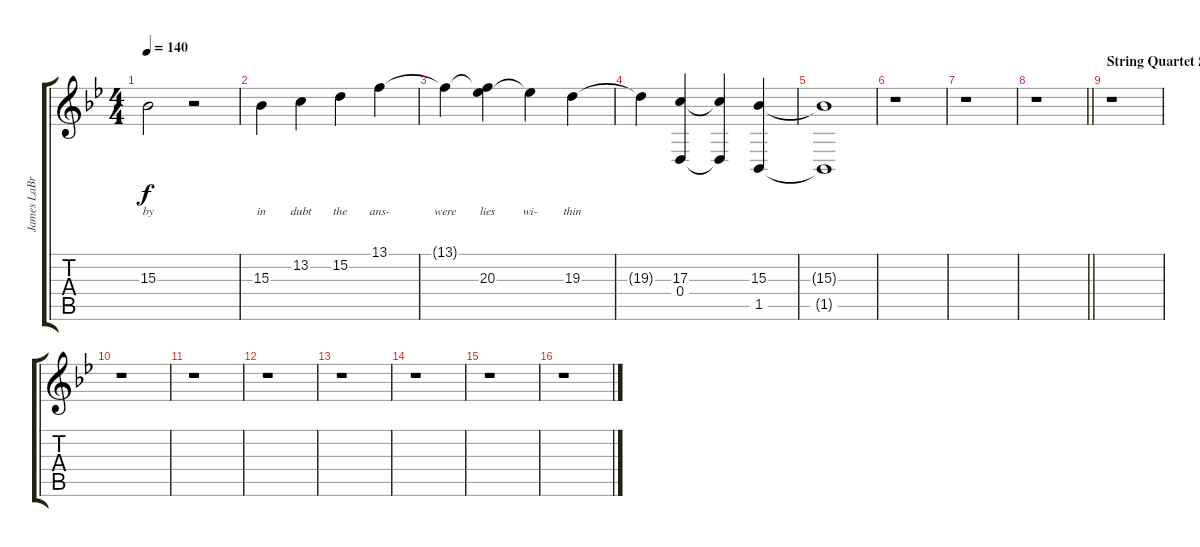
\track ("James LaBrie (Lyrics)" "James LaBr") {instrument flute}
\staff {score tabs}
\tuning (E4 B3 G3 D3 A2 E2) {hide}
\ts (4 4)
\tempo 140
\clef g2
\ks bb
15.3{t}.2{lyrics (0 "by") lyrics (1 "") lyrics (2 "") lyrics (3 "") lyrics (4 "") dy f} r.2 |
15.3.4{lyrics (0 "in") lyrics (1 "") lyrics (2 "") lyrics (3 "") lyrics (4 "")} 13.2.4{lyrics (0 "dubt") lyrics (1 "") lyrics (2 "") lyrics (3 "") lyrics (4 "")} 15.2.4{lyrics (0 "the") lyrics (1 "") lyrics (2 "") lyrics (3 "") lyrics (4 "")} 13.1.4{lyrics (0 "ans-") lyrics (1 "") lyrics (2 "") lyrics (3 "") lyrics (4 "")} |
13.1{t}.4{lyrics (0 "were") lyrics (1 "") lyrics (2 "") lyrics (3 "") lyrics (4 "")} (13.1{t} 20.3).4{lyrics (0 "lies") lyrics (1 "") lyrics (2 "") lyrics (3 "") lyrics (4 "")} 20.3{t}.4{lyrics (0 "wi-") lyrics (1 "") lyrics (2 "") lyrics (3 "") lyrics (4 "")} 19.3.4{lyrics (0 "thin") lyrics (1 "") lyrics (2 "") lyrics (3 "") lyrics (4 "")} |
19.3{t}.4 (17.3 0.4).4 (17.3{t} 0.4{t}).4 (15.3 1.5).4 |
(15.3{t} 1.5{t}).1 |
r.1 |
r.1 |
\barLineRight lightlight
r.1 |
\section ("" "String Quartet Solo")
r.1 |
r.1 |
r.1 |
r.1 |
r.1 |
r.1 |
r.1 |
r.1
